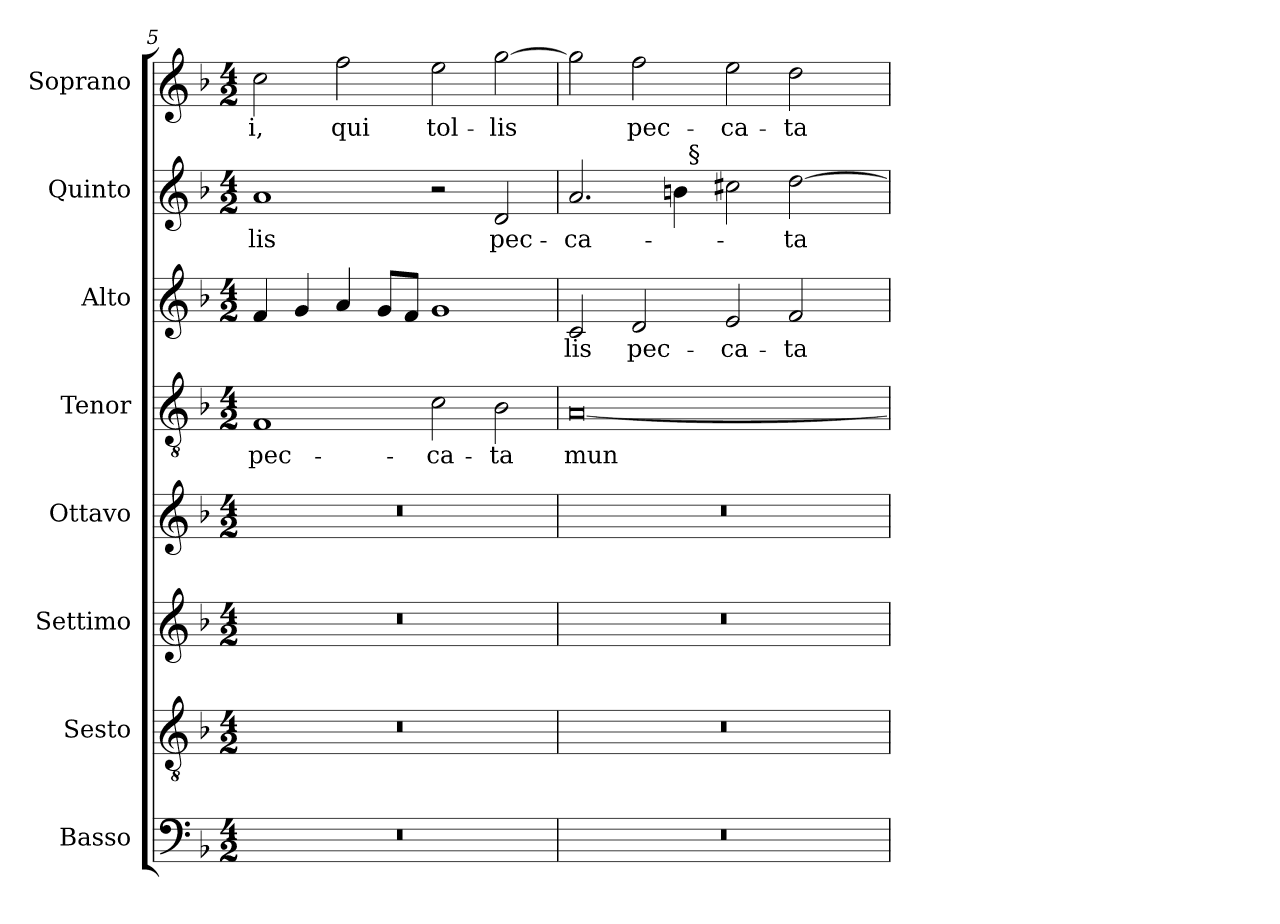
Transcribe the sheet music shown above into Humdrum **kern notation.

**kern	**kern	**kern	**kern	**kern	**text	**kern	**text	**kern	**text	**kern	**text
*part8	*part7	*part6	*part5	*part4	*part4	*part3	*part3	*part2	*part2	*part1	*part1
*staff8	*staff7	*staff6	*staff5	*staff4	*staff4	*staff3	*staff3	*staff2	*staff2	*staff1	*staff1
*I"Basso	*I"Sesto	*I"Settimo	*I"Ottavo	*I"Tenor	*	*I"Alto	*	*I"Quinto	*	*I"Soprano	*
*I'B.	*I'Ss.	*I'St.	*I'Ot.	*I'T.	*	*I'A.	*	*I'Q.	*	*I'S.	*
!!LO:PB:g=z
*clefF4	*clefGv2	*clefG2	*clefG2	*clefGv2	*	*clefG2	*	*clefG2	*	*clefG2	*
*	*ITrd7c12	*	*	*ITrd7c12	*	*	*	*	*	*	*
*k[b-]	*k[b-]	*k[b-]	*k[b-]	*k[b-]	*	*k[b-]	*	*k[b-]	*	*k[b-]	*
*F:	*F:	*F:	*F:	*F:	*	*F:	*	*F:	*	*F:	*
*M4/2	*M4/2	*M4/2	*M4/2	*M4/2	*	*M4/2	*	*M4/2	*	*M4/2	*
=5	=5	=5	=5	=5	=5	=5	=5	=5	=5	=5	=5
!LO:N:vis=1	!LO:N:vis=1	!LO:N:vis=1	!LO:N:vis=1	!	!	!	!	!	!	!	!
!	!	!	!	!	!LO:LY:b:color=#000000	!	!	!	!	!	!
!	!	!	!	!	!	!	!	!	!LO:LY:b:color=#000000	!	!
!	!	!	!	!	!	!	!	!	!	!	!LO:LY:b:color=#000000
0r	0r	0r	0r	1FFi	pec-	4fi/	.	1ai	-lis	2cci\	-i,
.	.	.	.	.	.	4gi/	.	.	.	.	.
!	!	!	!	!	!	!	!	!	!	!	!LO:LY:b:color=#000000
.	.	.	.	.	.	4ai/	.	.	.	2ffi\	qui
.	.	.	.	.	.	8gi/L	.	.	.	.	.
.	.	.	.	.	.	8fi/J	.	.	.	.	.
!	!	!	!	!	!LO:LY:b:color=#000000	!	!	!	!	!	!
!	!	!	!	!	!	!	!	!	!	!	!LO:LY:b:color=#000000
.	.	.	.	2Ci\	-ca-	1gi	.	2r	.	2eei\	tol-
!	!	!	!	!	!LO:LY:b:color=#000000	!	!	!	!	!	!
!	!	!	!	!	!	!	!	!	!LO:LY:b:color=#000000	!	!
!	!	!	!	!	!	!	!	!	!	!	!LO:LY:b:color=#000000
.	.	.	.	2BB-i\	-ta	.	.	2di/	pec-	[2ggi\	-lis
=6	=6	=6	=6	=6	=6	=6	=6	=6	=6	=6	=6
!LO:N:vis=1	!LO:N:vis=1	!LO:N:vis=1	!LO:N:vis=1	!	!	!	!	!	!	!	!
!	!	!	!	!	!LO:LY:b:color=#000000	!	!	!	!	!	!
!	!	!	!	!	!	!	!LO:LY:b:color=#000000	!	!	!	!
!	!	!	!	!	!	!	!	!	!LO:LY:b:color=#000000	!	!
*	*	*	*	*	*	*	*	*^	*	*	*
0r	0r	0r	0r	[0AAi	mun-	2ci/	-lis	2.ai/	2ryy	-ca-	2ggi\]	.
!	!	!	!	!	!	!	!LO:LY:b:color=#000000	!	!	!	!	!
!	!	!	!	!	!	!	!	!	!	!	!	!LO:LY:b:color=#000000
.	.	.	.	.	.	2di/	pec-	.	4ryy	.	2ffi\	pec-
.	.	.	.	.	.	.	.	4bi\	32ryy	.	.	.
.	.	.	.	.	.	.	.	.	256ryy	.	.	.
!	!	!	!	!	!	!	!	!	!LO:TX:a:t=§	!	!	!
.	.	.	.	.	.	.	.	.	1ryy	.	.	.
!	!	!	!	!	!	!	!LO:LY:b:color=#000000	!	!	!	!	!
!	!	!	!	!	!	!	!	!	!	!	!	!LO:LY:b:color=#000000
.	.	.	.	.	.	2ei/	-ca-	2cc#Xi\	.	.	2eei\	-ca-
!	!	!	!	!	!	!	!LO:LY:b:color=#000000	!	!	!	!	!
!	!	!	!	!	!	!	!	!	!	!LO:LY:b:color=#000000	!	!
!	!	!	!	!	!	!	!	!	!	!	!	!LO:LY:b:color=#000000
.	.	.	.	.	.	2fi/	-ta	[2ddi\	.	-ta	2ddi\	-ta
.	.	.	.	.	.	.	.	.	8ryy	.	.	.
.	.	.	.	.	.	.	.	.	16ryy	.	.	.
.	.	.	.	.	.	.	.	.	64..ryy	.	.	.
*	*	*	*	*	*	*	*	*v	*v	*	*	*
=	=	=	=	=	=	=	=	=	=	=	=
*-	*-	*-	*-	*-	*-	*-	*-	*-	*-	*-	*-
